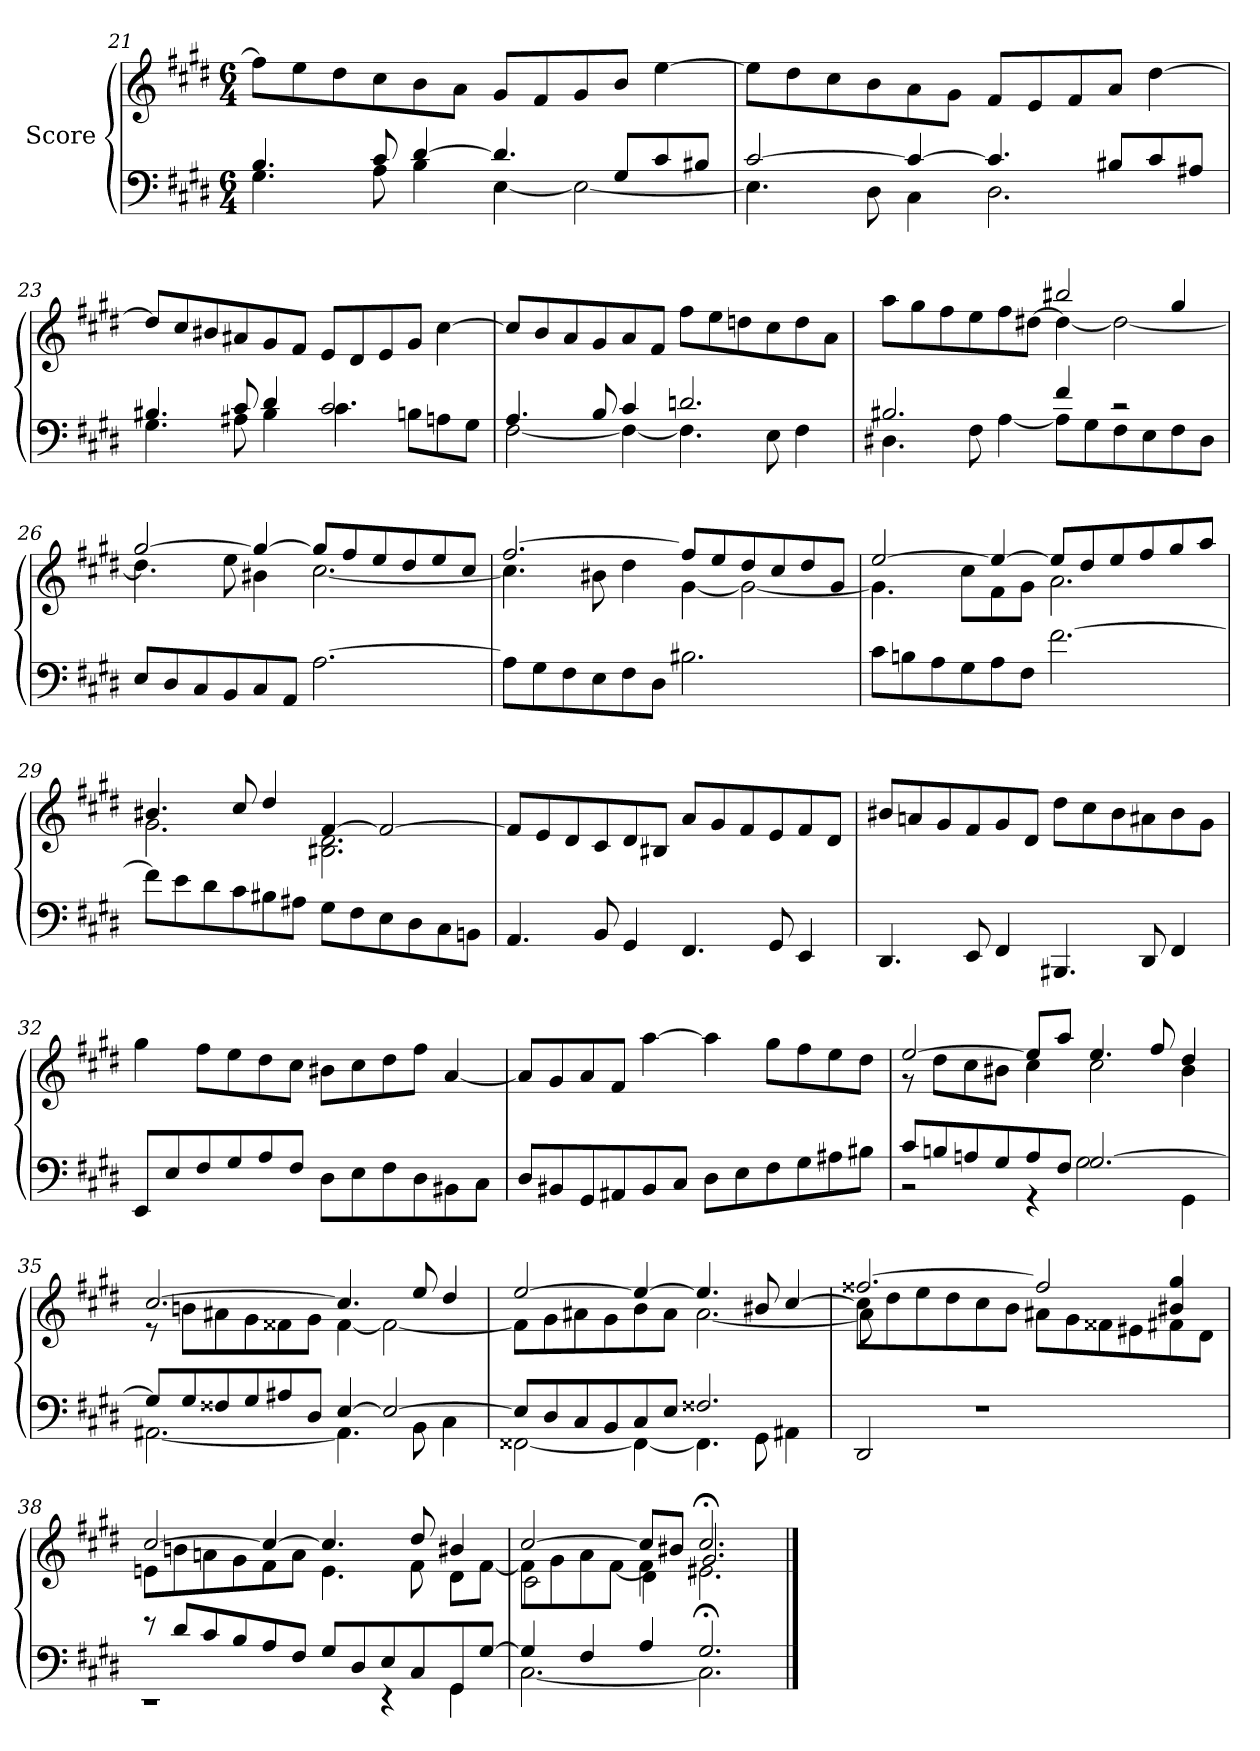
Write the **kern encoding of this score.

**kern	**kern
*part1	*part1
*staff2	*staff1
*I"Score	*
!!LO:LB:g=z
*clefF4	*clefG2
*k[f#c#g#d#]	*k[f#c#g#d#]
*M6/4	*M6/4
=21	=21
*^	*
4.B/	4.G#\	8ff#\L]
.	.	8ee\
.	.	8dd#\
8c#/	8A\	8cc#\
[4d#/	4B\	8b\
.	.	8a\J
4.d#/]	[4E\	8g#/L
.	.	8f#/
.	2E\_	8g#/
8G#/L	.	8b/J
8c#/	.	[4ee\
8B#X/J	.	.
=22	=22	=22
[2c#/	4.E\]	8ee\L]
.	.	8dd#\
.	.	8cc#\
.	8D#\	8b\
4c#/_	4C#\	8a\
.	.	8g#\J
4.c#/]	2.D#\	8f#/L
.	.	8e/
.	.	8f#/
8B#X/L	.	8a/J
8c#/	.	[4dd#\
8A#X/J	.	.
=23	=23	=23
4.B#X/	4.G#\	8dd#/L]
.	.	8cc#/
.	.	8b#X/
8c#/	8A#X\	8a#X/
4d#/	4B#\	8g#/
.	.	8f#/J
2.c#/	4.c#\	8e/L
.	.	8d#/
.	.	8e/
.	8Bn\L	8g#/J
.	8An\	[4cc#\
.	8G#\J	.
!!LO:LB:g=z
=24	=24	=24
4.A/	[2F#\	8cc#/L]
.	.	8b/
.	.	8a/
8B/	.	8g#/
4c#/	4F#\_	8a/
.	.	8f#/J
2.dn/	4.F#\]	8ff#\L
.	.	8ee\
.	.	8ddn\
.	8E\	8cc#\
.	4F#\	8dd\
.	.	8a\J
=25	=25	=25
*	*	*^
2.B#X/	4.D#X\	2ryy	8aa\L
.	.	.	8gg#\
.	.	.	8ff#\
.	8F#\	.	8ee\
.	[4A\	4ryy	8ff#\
.	.	.	[8dd#X\J
4f#/	8A\L]	2bb#X/	4dd#\_
.	8G#\	.	.
2r	8F#\	.	2dd#\_
.	8E\	.	.
.	8F#\	4gg#/	.
.	8D#\J	.	.
*v	*v	*	*
=26	=26	=26
8E/L	[2gg#/	4.dd#\]
8D#/	.	.
8C#/	.	.
8BB/	.	8ee\
8C#/	4gg#/_	4b#X\
8AA/J	.	.
[2.A\	8gg#/L]	[2.cc#\
.	8ff#/	.
.	8ee/	.
.	8dd#/	.
.	8ee/	.
.	8cc#/J	.
!!LO:LB:g=z	!!
=27	=27	=27
8A\L]	[2.ff#/	4.cc#\]
8G#\	.	.
8F#\	.	.
8E\	.	8b#X\
8F#\	.	4dd#\
8D#\J	.	.
2.B#X\	8ff#/L]	[4g#\
.	8ee/	.
.	8dd#/	2g#\_
.	8cc#/	.
.	8dd#/	.
.	8g#/J	.
=28	=28	=28
8c#\L	[2ee/	4.g#\]
8Bn\	.	.
8A\	.	.
8G#\	.	8cc#\L
8A\	4ee/_	8f#\
8F#\J	.	8g#\J
[2.f#\	8ee/L]	2.a\
.	8dd#/	.
.	8ee/	.
.	8ff#/	.
.	8gg#/	.
.	8aa/J	.
=29	=29	=29
8f#\L]	4.b#X/	2.g#\
8e\	.	.
8d#\	.	.
8c#\	8cc#/	.
8B#X\	4dd#/	.
8A#X\J	.	.
8G#\L	[4f#/	2.B#X\ 2.d#\
8F#\	.	.
8E\	2f#/_	.
8D#\	.	.
8C#\	.	.
8BBn\J	.	.
*	*v	*v
!!LO:LB:g=z
=30	=30
4.AA/	8f#/L]
.	8e/
.	8d#/
8BB/	8c#/
4GG#/	8d#/
.	8B#X/J
4.FF#/	8a/L
.	8g#/
.	8f#/
8GG#/	8e/
4EE/	8f#/
.	8d#/J
=31	=31
4.DD#/	8b#X/L
.	8an/
.	8g#/
8EE/	8f#/
4FF#/	8g#/
.	8d#/J
4.BBB#X/	8dd#\L
.	8cc#\
.	8b#\
8DD#/	8a#X\
4FF#/	8b#\
.	8g#\J
=32	=32
8EE/L	4gg#\
8E/	.
8F#/	8ff#\L
8G#/	8ee\
8A/	8dd#\
8F#/J	8cc#\J
8D#\L	8b#X\L
8E\	8cc#\
8F#\	8dd#\
8D#\	8ff#\J
8BB#X\	[4a/
8C#\J	.
!!LO:LB:g=z
=33	=33
8D#/L	8a/L]
8BB#X/	8g#/
8GG#/	8a/
8AA#X/	8f#/J
8BB#/	[4aa\
8C#/J	.
8D#\L	4aa\]
8E\	.
8F#\	8gg#\L
8G#\	8ff#\
8A#X\	8ee\
8B#X\J	8dd#\J
=34	=34
*^	*^
8c#/L	2r	[2ee/	8r
8Bn/	.	.	8dd#\L
8An/	.	.	8cc#\
8G#/	.	.	8b#X\J
8A/	4r	8ee/L]	4cc#\
8F#/J	.	8aa/J	.
[2.G#/	2G#\	4.ee/	2cc#\
.	.	8ff#/	.
.	4GG#\	4dd#/	4b#\
=35	=35	=35	=35
8G#/L]	[2.AA#X\	[2.cc#/	8r
8G#/	.	.	8bn\L
8F##X/	.	.	8a#X\
8G#/	.	.	8g#\
8A#X/	.	.	8f##X\
8D#/J	.	.	8g#\J
[4E/	4.AA#\]	4.cc#/]	[4f##i\
2E/_	.	.	2f##i\_
.	8BB\	8ee/	.
.	4C#\	4dd#/	.
!!LO:LB:g=z	!!
=36	=36	=36	=36
8E/L]	[2FF##X\	[2ee/	8f##\L]
8D#/	.	.	8g#\
8C#/	.	.	8a#X\
8BB/	.	.	8g#\
8C#/	4FF##\_	4ee/_	8b\
8E/J	.	.	8a#\J
2.F##X/	4.FF##\]	4.ee/]	[2.a#\
.	8GG#\	8b#X/	.
.	4AA#X\	[4cc#/	.
*v	*v	*	*
=37	=37	=37
*	*	*^
2DD#/	8cc#\L]	8a#\]	[2.ff##X/
.	8dd#\	1ryy	.
.	8ee\	.	.
.	8dd#\	.	.
1r	8cc#\	.	.
.	8b\J	.	.
.	8a#X\L	.	2ff##/]
.	8g#\	.	.
.	8f##X\	.	.
.	8e#X\	4.ryy	.
.	8f#X\	.	4b#X/ 4gg#/
.	8d#\J	.	.
!!LO:PB:g=z	!!	!!
=38	=38	=38	=38
*^	*	*	*
8r	1r	[2cc#/	8en\L	4ryy
8d#/L	.	.	8bn\	.
*	*	*	*v	*v
8c#/	.	.	8an\
8B/	.	.	8g#\
8A/	.	4cc#/_	8f#\
8F#/J	.	.	8a\J
8G#/L	.	4.cc#/]	4.e\
8D#/	.	.	.
8E/	4r	.	.
8C#/	.	8dd#/	8f#\
*	*	*	*^
8GG#/	4GG#\	4b#X/	8d#\L	4d#\
[8G#/J	.	.	[8f#\J	.
=39	=39	=39	=39	=39
4G#/]	[2.C#\	[2cc#/	8f#\L]	2c#\
.	.	.	8g#\	.
4F#/	.	.	8a\	.
.	.	.	[8f#\J	.
4A/	.	8cc#/L]	4f#\]	4d#\
.	.	8b#X/J	.	.
2.G#;/	2.C#\]	2.cc#;</	2.g#/	2.e#X\
*v	*v	*	*	*
*	*v	*v	*v
==	==
*-	*-
